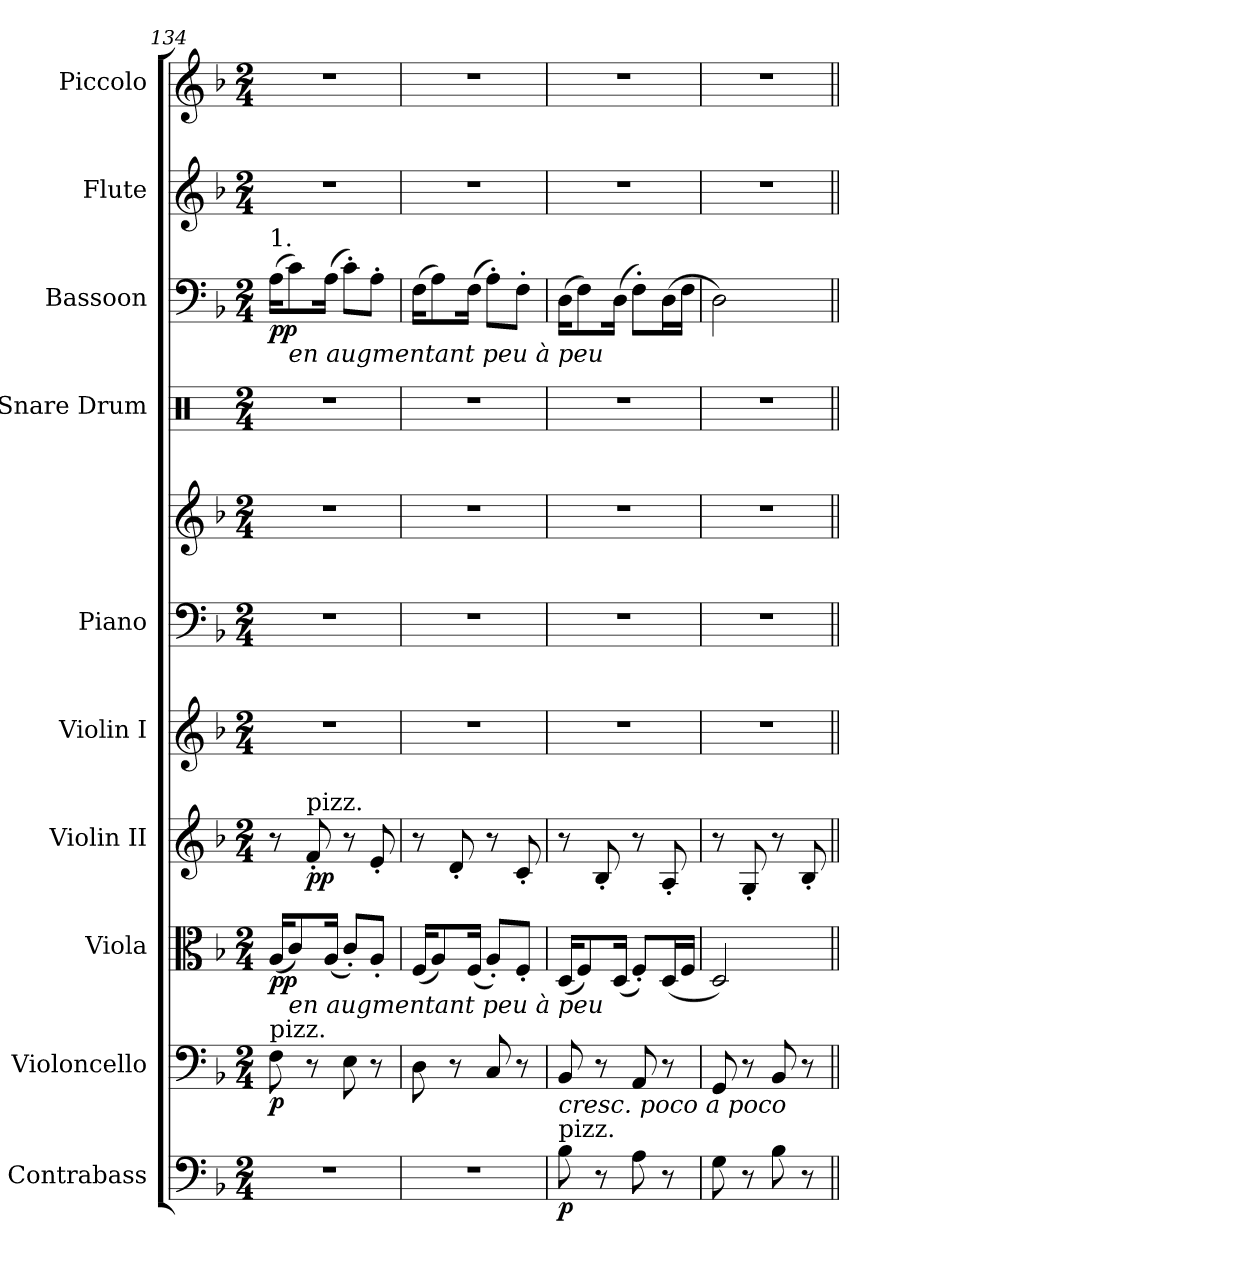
**kern	**dynam	**kern	**dynam	**kern	**dynam	**kern	**dynam	**kern	**kern	**kern	**kern	**kern	**dynam	**kern	**kern
*part10	*part10	*part9	*part9	*part8	*part8	*part7	*part7	*part6	*part5	*part5	*part4	*part3	*part3	*part2	*part1
*staff11	*staff11	*staff10	*staff10	*staff9	*staff9	*staff8	*staff8	*staff7	*staff6	*staff5	*staff4	*staff3	*staff3	*staff2	*staff1
*I"Contrabass	*	*I"Violoncello	*	*I"Viola	*	*I"Violin II	*	*I"Violin I	*I"Piano	*	*I"Snare Drum	*I"Bassoon	*	*I"Flute	*I"Piccolo
*I'Cb.	*	*I'Vc.	*	*I'Vla.	*	*I'Vln. II	*	*I'Vln. I	*I'Pno	*	*I'S. D.	*I'Bsn.	*	*I'Fl.	*I'Picc.
*clefF4	*	*clefF4	*	*clefC3	*	*clefG2	*	*clefG2	*clefF4	*clefG2	*clefX	*clefF4	*	*clefG2	*clefG2
*k[b-]	*	*k[b-]	*	*k[b-]	*	*k[b-]	*	*k[b-]	*k[b-]	*k[b-]	*k[]	*k[b-]	*	*k[b-]	*k[b-]
*F:	*	*F:	*	*F:	*	*F:	*	*F:	*F:	*F:	*C:	*F:	*	*F:	*F:
*M2/4	*	*M2/4	*	*M2/4	*	*M2/4	*	*M2/4	*M2/4	*M2/4	*M2/4	*M2/4	*	*M2/4	*M2/4
=134	=134	=134	=134	=134	=134	=134	=134	=134	=134	=134	=134	=134	=134	=134	=134
!	!	!	!	!	!	!	!	!	!	!	!	!LO:TX:a:t=1.	!	!	!
!	!	!LO:TX:a:t=pizz.	!	!	!	!	!	!	!	!	!	!	!	!	!
2r	.	8F	p	(16A/KL	pp	8r	.	2r	2r	2r	2r	(16AKL	pp	2r	2r
!	!	!	!	!	!	!	!	!	!	!	!	!LO:TX:b:i:t=en augmentant peu à peu	!	!	!
!	!	!	!	!LO:TX:b:i:t=en augmentant peu à peu	!	!	!	!	!	!	!	!	!	!	!
.	.	.	.	8c/)	.	.	.	.	.	.	.	8c)	.	.	.
!	!	!	!	!	!	!LO:TX:a:t=pizz.	!	!	!	!	!	!	!	!	!
.	.	8r	.	.	.	8f'	pp	.	.	.	.	.	.	.	.
.	.	.	.	(16A/Jk	.	.	.	.	.	.	.	(16AJk	.	.	.
.	.	8E	.	8c'L)	.	8r	.	.	.	.	.	8c'L)	.	.	.
.	.	8r	.	8A'J	.	8e'	.	.	.	.	.	8A'J	.	.	.
=135	=135	=135	=135	=135	=135	=135	=135	=135	=135	=135	=135	=135	=135	=135	=135
2r	.	8D	.	(16F/KL	.	8r	.	2r	2r	2r	2r	(16FKL	.	2r	2r
.	.	.	.	8A/)	.	.	.	.	.	.	.	8A)	.	.	.
.	.	8r	.	.	.	8d'	.	.	.	.	.	.	.	.	.
.	.	.	.	(16F/Jk	.	.	.	.	.	.	.	(16FJk	.	.	.
.	.	8C	.	8A'L)	.	8r	.	.	.	.	.	8A'L)	.	.	.
.	.	8r	.	8F'J	.	8c'	.	.	.	.	.	8F'J	.	.	.
=136	=136	=136	=136	=136	=136	=136	=136	=136	=136	=136	=136	=136	=136	=136	=136
!	!	!LO:TX:b:i:t=cresc. poco a poco	!	!	!	!	!	!	!	!	!	!	!	!	!
!LO:TX:a:t=pizz.	!	!	!	!	!	!	!	!	!	!	!	!	!	!	!
8B-	p	8BB-	.	(16DKL	.	8r	.	2r	2r	2r	2r	(16DKL	.	2r	2r
.	.	.	.	8F)	.	.	.	.	.	.	.	8F)	.	.	.
8r	.	8r	.	.	.	8B-'	.	.	.	.	.	.	.	.	.
.	.	.	.	(16DJk	.	.	.	.	.	.	.	(16DJk	.	.	.
8A	.	8AA	.	8F'L)	.	8r	.	.	.	.	.	8F'L)	.	.	.
8r	.	8r	.	(16DL	.	8A'	.	.	.	.	.	(16DL	.	.	.
.	.	.	.	16FJJ	.	.	.	.	.	.	.	16FJJ	.	.	.
=137	=137	=137	=137	=137	=137	=137	=137	=137	=137	=137	=137	=137	=137	=137	=137
8G	.	8GG	.	2D)	.	8r	.	2r	2r	2r	2r	2D)	.	2r	2r
8r	.	8r	.	.	.	8G'	.	.	.	.	.	.	.	.	.
8B-	.	8BB-	.	.	.	8r	.	.	.	.	.	.	.	.	.
8r	.	8r	.	.	.	8B-'	.	.	.	.	.	.	.	.	.
=||	=||	=||	=||	=||	=||	=||	=||	=||	=||	=||	=||	=||	=||	=||	=||
*-	*-	*-	*-	*-	*-	*-	*-	*-	*-	*-	*-	*-	*-	*-	*-
